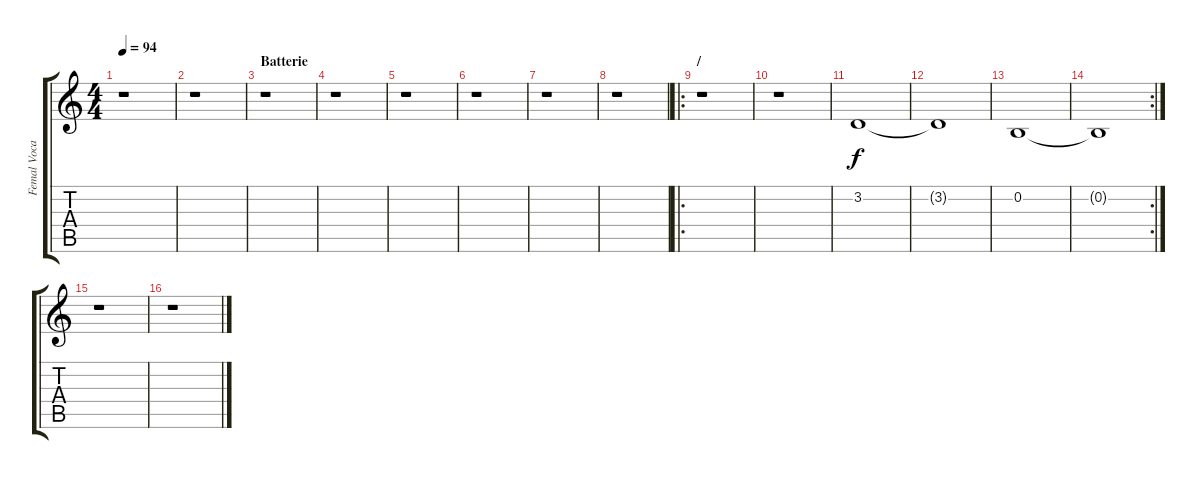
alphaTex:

\track ("Femal Vocal 2" "Femal Voca") {instrument voiceoohs}
\staff {score tabs}
\tuning (E4 B3 G3 D3 A2 E2) {hide}
\ts (4 4)
\tempo 94
\clef g2
\ks c
r.1{dy f} |
r.1 |
\section ("" "Batterie")
r.1 |
r.1 |
r.1 |
r.1 |
r.1 |
r.1 |
\ro
\section ("" "/")
r.1 |
r.1 |
3.2.1 |
3.2{t}.1 |
0.2.1 |
\rc 2
0.2{t}.1 |
r.1 |
r.1
